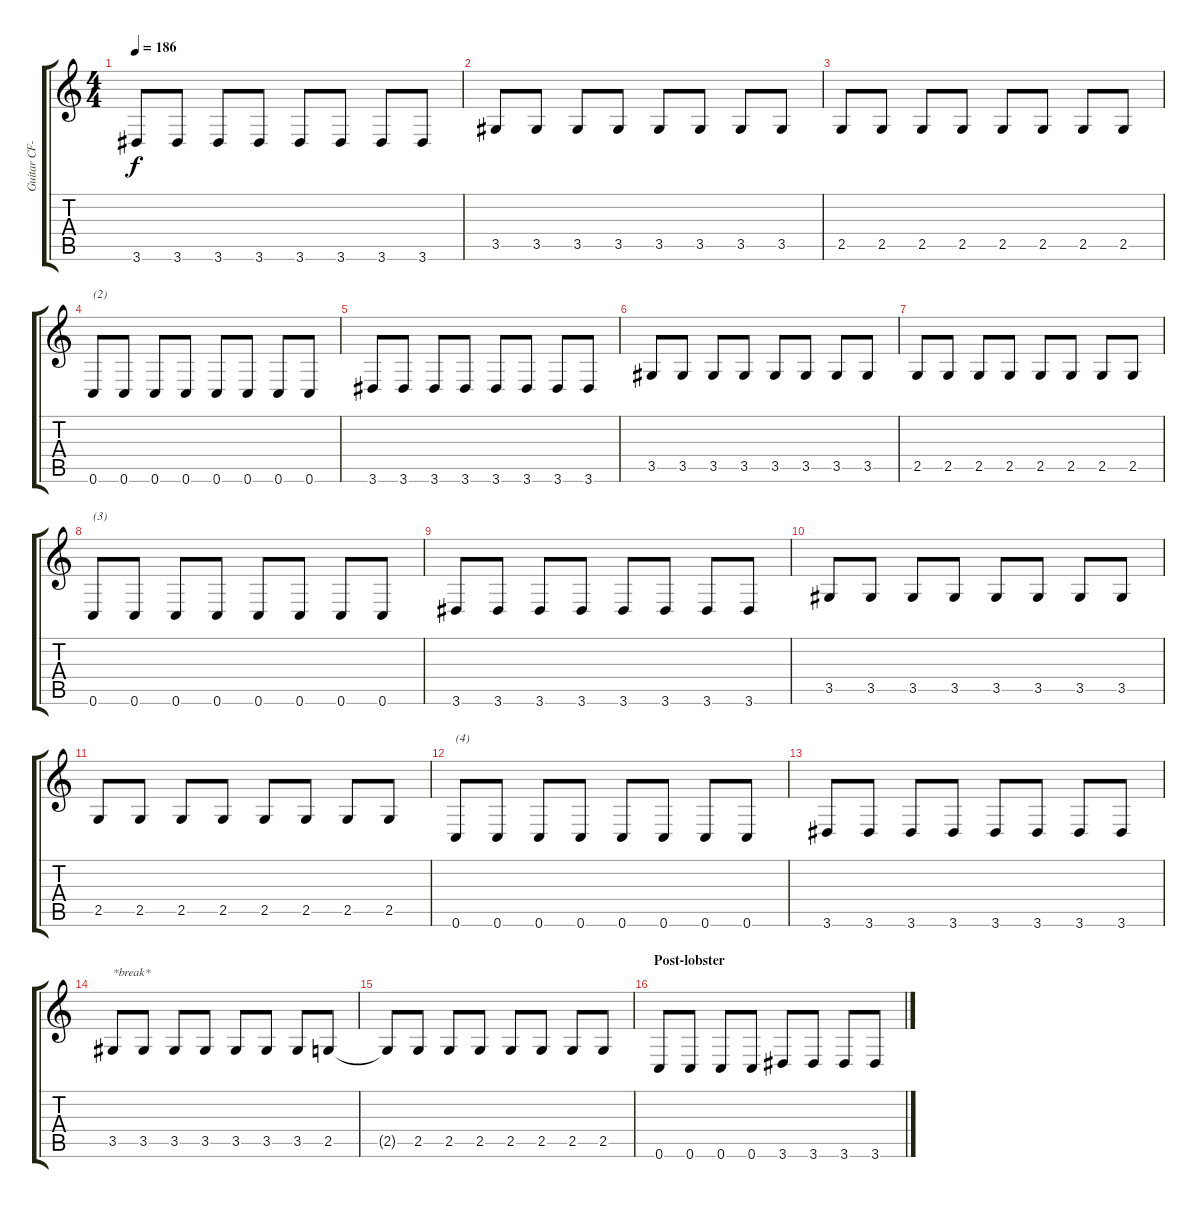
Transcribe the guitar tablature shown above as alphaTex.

\track ("Guitar CF----" "Guitar CF-") {instrument electricguitarclean}
\staff {score tabs}
\tuning (E4 B3 G3 D3 F2 C2) {hide}
\ts (4 4)
\tempo 186
\clef g2
\ks c
3.6.8{dy f} 3.6.8 3.6.8 3.6.8 3.6.8 3.6.8 3.6.8 3.6.8 |
3.5.8 3.5.8 3.5.8 3.5.8 3.5.8 3.5.8 3.5.8 3.5.8 |
2.5.8 2.5.8 2.5.8 2.5.8 2.5.8 2.5.8 2.5.8 2.5.8 |
0.6.8{txt "(2)"} 0.6.8 0.6.8 0.6.8 0.6.8 0.6.8 0.6.8 0.6.8 |
3.6.8 3.6.8 3.6.8 3.6.8 3.6.8 3.6.8 3.6.8 3.6.8 |
3.5.8 3.5.8 3.5.8 3.5.8 3.5.8 3.5.8 3.5.8 3.5.8 |
2.5.8 2.5.8 2.5.8 2.5.8 2.5.8 2.5.8 2.5.8 2.5.8 |
0.6.8{txt "(3)"} 0.6.8 0.6.8 0.6.8 0.6.8 0.6.8 0.6.8 0.6.8 |
3.6.8 3.6.8 3.6.8 3.6.8 3.6.8 3.6.8 3.6.8 3.6.8 |
3.5.8 3.5.8 3.5.8 3.5.8 3.5.8 3.5.8 3.5.8 3.5.8 |
2.5.8 2.5.8 2.5.8 2.5.8 2.5.8 2.5.8 2.5.8 2.5.8 |
0.6.8{txt "(4)"} 0.6.8 0.6.8 0.6.8 0.6.8 0.6.8 0.6.8 0.6.8 |
3.6.8 3.6.8 3.6.8 3.6.8 3.6.8 3.6.8 3.6.8 3.6.8 |
3.5.8{txt "*break*"} 3.5.8 3.5.8 3.5.8 3.5.8 3.5.8 3.5.8 2.5.8 |
2.5{t}.8 2.5.8 2.5.8 2.5.8 2.5.8 2.5.8 2.5.8 2.5.8 |
\section ("" "Post-lobster")
0.6.8 0.6.8 0.6.8 0.6.8 3.6.8 3.6.8 3.6.8 3.6.8
